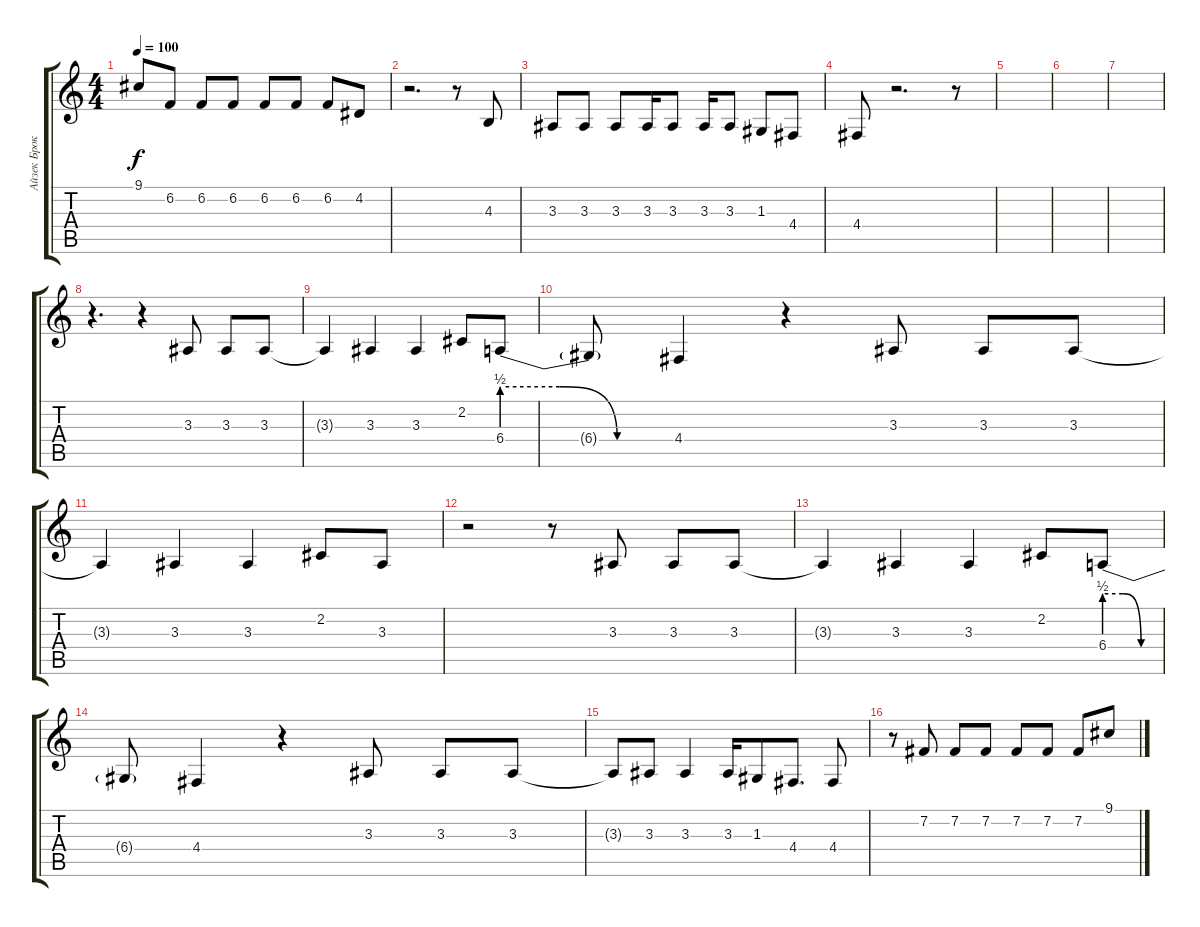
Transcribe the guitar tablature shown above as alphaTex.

\track ("Айзек Брок" "Айзек Брок") {instrument mutedtrumpet}
\staff {score tabs}
\tuning (E4 B3 G3 D3 A2 E2) {hide}
\ts (4 4)
\tempo 100
\clef g2
\ks c
9.1{t}.8{dy f} 6.2.8 6.2.8 6.2.8 6.2.8 6.2.8 6.2.8 4.2.8 |
r.2{d} r.8 4.3.8 |
3.3.8 3.3.8 3.3.8 3.3.16 3.3.8 3.3.16 3.3.8 1.3.8 4.4.8 |
4.4.8 r.2{d} r.8 |
|
|
|
r.4{d} r.4 3.3.8 3.3.8 3.3.8 |
3.3{t}.4 3.3.4 3.3.4 2.2.8 6.4{be (custom 0 2 20 2 40 0 60 0)}.8 |
6.4{t}.8 4.4.4 r.4 3.3.8 3.3.8 3.3.8 |
3.3{t}.4 3.3.4 3.3.4 2.2.8 3.3.8 |
r.2 r.8 3.3.8 3.3.8 3.3.8 |
3.3{t}.4 3.3.4 3.3.4 2.2.8 6.4{be (custom 0 2 20 2 40 0 60 0)}.8 |
6.4{t}.8 4.4.4 r.4 3.3.8 3.3.8 3.3.8 |
3.3{t}.8 3.3.8 3.3.4 3.3.16 1.3.8 4.4.8{d} 4.4.8 |
r.8 7.2.8 7.2.8 7.2.8 7.2.8 7.2.8 7.2.8 9.1.8
